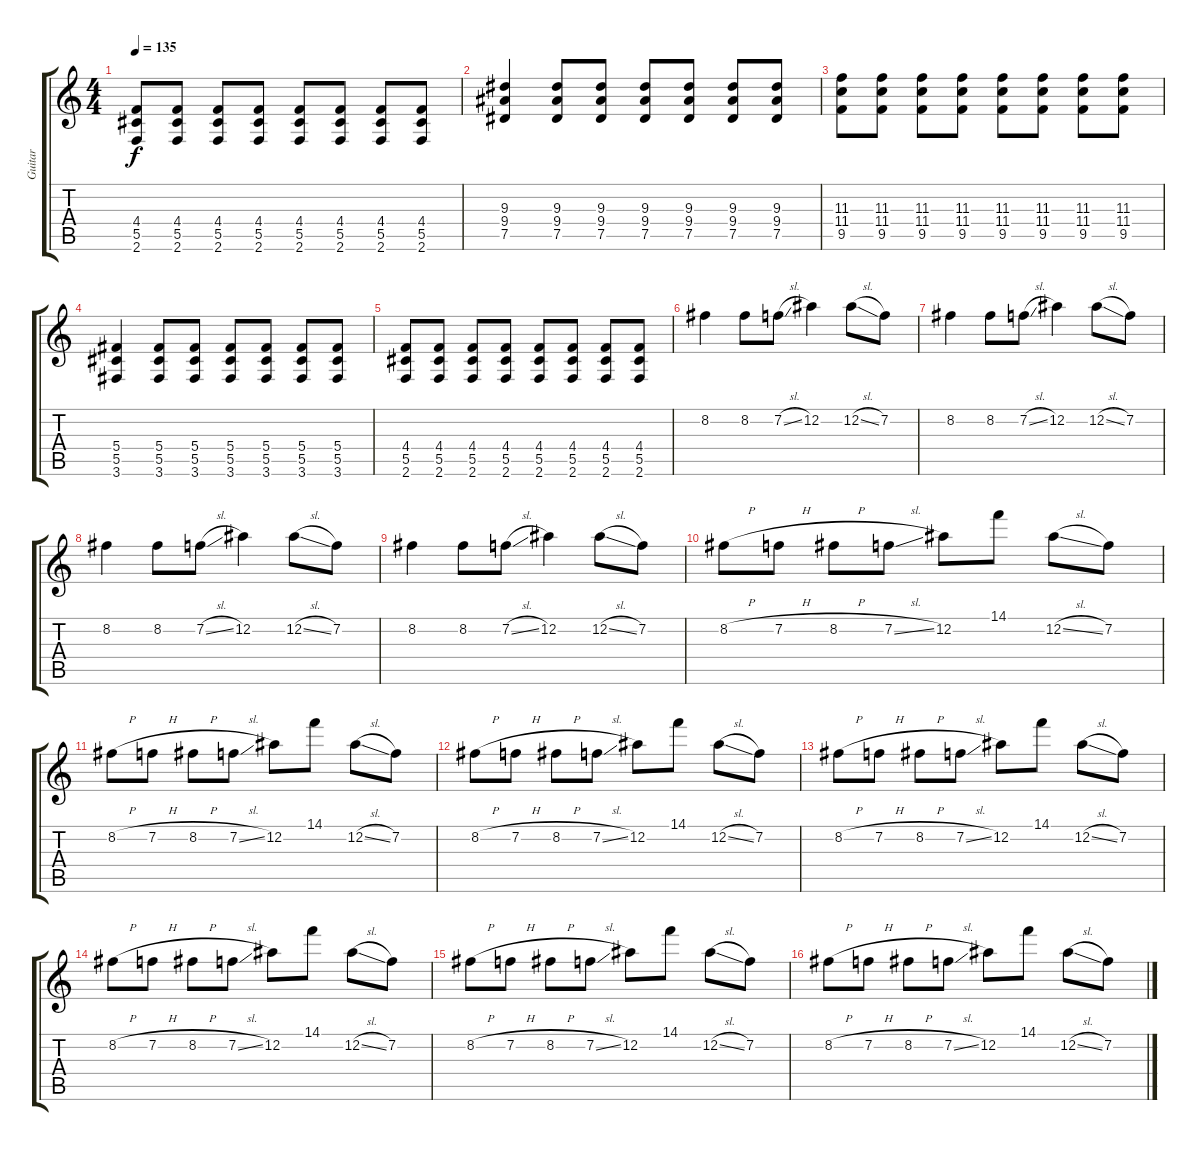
\track ("Guitar" "Guitar") {instrument distortionguitar}
\staff {score tabs}
\tuning (Eb4 Bb3 Gb3 Db3 Ab2 Eb2) {hide}
\ts (4 4)
\tempo 135
\clef g2
\ks c
(4.4 5.5 2.6).8{dy f} (4.4 5.5 2.6).8 (4.4 5.5 2.6).8 (4.4 5.5 2.6).8 (4.4 5.5 2.6).8 (4.4 5.5 2.6).8 (4.4 5.5 2.6).8 (4.4 5.5 2.6).8 |
(9.3 9.4 7.5).4 (9.3 9.4 7.5).8 (9.3 9.4 7.5).8 (9.3 9.4 7.5).8 (9.3 9.4 7.5).8 (9.3 9.4 7.5).8 (9.3 9.4 7.5).8 |
(11.3 11.4 9.5).8 (11.3 11.4 9.5).8 (11.3 11.4 9.5).8 (11.3 11.4 9.5).8 (11.3 11.4 9.5).8 (11.3 11.4 9.5).8 (11.3 11.4 9.5).8 (11.3 11.4 9.5).8 |
(5.4 5.5 3.6).4 (5.4 5.5 3.6).8 (5.4 5.5 3.6).8 (5.4 5.5 3.6).8 (5.4 5.5 3.6).8 (5.4 5.5 3.6).8 (5.4 5.5 3.6).8 |
(4.4 5.5 2.6).8 (4.4 5.5 2.6).8 (4.4 5.5 2.6).8 (4.4 5.5 2.6).8 (4.4 5.5 2.6).8 (4.4 5.5 2.6).8 (4.4 5.5 2.6).8 (4.4 5.5 2.6).8 |
8.2.4 8.2.8 7.2{sl}.8 12.2.4 12.2{sl}.8 7.2.8 |
8.2.4 8.2.8 7.2{sl}.8 12.2.4 12.2{sl}.8 7.2.8 |
8.2.4 8.2.8 7.2{sl}.8 12.2.4 12.2{sl}.8 7.2.8 |
8.2.4 8.2.8 7.2{sl}.8 12.2.4 12.2{sl}.8 7.2.8 |
8.2{h}.8 7.2{h}.8 8.2{h}.8 7.2{sl}.8 12.2.8 14.1.8 12.2{sl}.8 7.2.8 |
8.2{h}.8 7.2{h}.8 8.2{h}.8 7.2{sl}.8 12.2.8 14.1.8 12.2{sl}.8 7.2.8 |
8.2{h}.8 7.2{h}.8 8.2{h}.8 7.2{sl}.8 12.2.8 14.1.8 12.2{sl}.8 7.2.8 |
8.2{h}.8 7.2{h}.8 8.2{h}.8 7.2{sl}.8 12.2.8 14.1.8 12.2{sl}.8 7.2.8 |
8.2{h}.8 7.2{h}.8 8.2{h}.8 7.2{sl}.8 12.2.8 14.1.8 12.2{sl}.8 7.2.8 |
8.2{h}.8 7.2{h}.8 8.2{h}.8 7.2{sl}.8 12.2.8 14.1.8 12.2{sl}.8 7.2.8 |
8.2{h}.8 7.2{h}.8 8.2{h}.8 7.2{sl}.8 12.2.8 14.1.8 12.2{sl}.8 7.2.8
